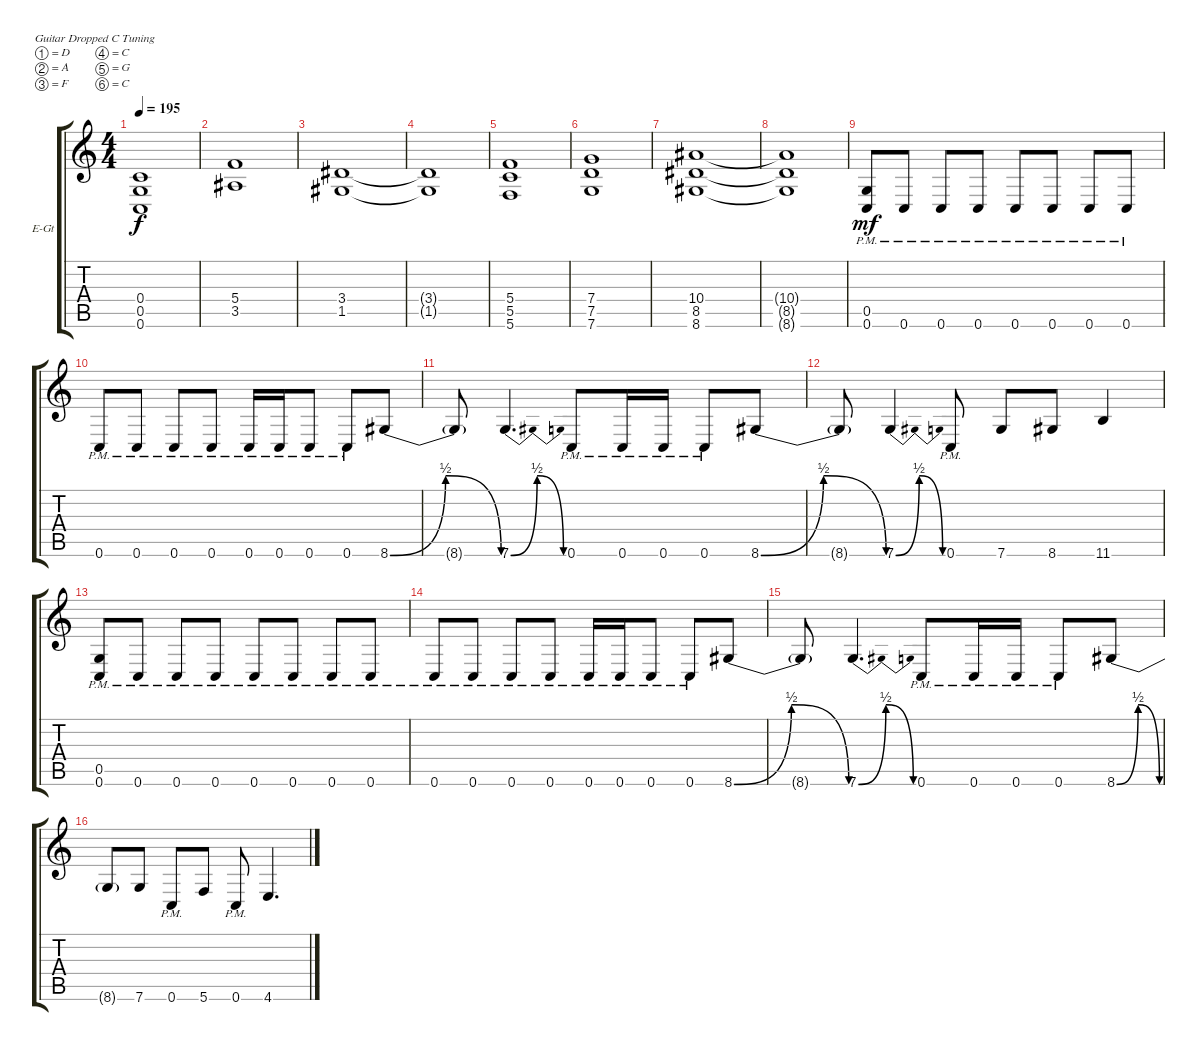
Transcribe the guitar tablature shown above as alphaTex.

\defaultSystemsLayout 4
\bracketExtendMode groupsimilarinstruments
\firstSystemTrackNameOrientation horizontal
\otherSystemsTrackNameOrientation horizontal
\track ("Electric Guitar" "E-Gt") {instrument distortionguitar}
\staff {score tabs}
\tuning (D4 A3 F3 C3 G2 C2)
\ts (4 4)
\tempo 195
\clef g2
\ks c
(0.6 0.5 0.4).1{dy f} |
(3.5 5.4).1 |
(1.5 3.4).1 |
(3.4{t} 1.5{t}).1 |
(5.6 5.5 5.4).1 |
(7.4 7.5 7.6).1 |
(8.6 8.5 10.4).1 |
(10.4{t} 8.6{t} 8.5{t}).1 |
(0.6{pm} 0.5).8{dy mf} 0.6{pm}.8 0.6{pm}.8 0.6{pm}.8 0.6{pm}.8 0.6{pm}.8 0.6{pm}.8 0.6{pm}.8 |
0.6{pm}.8 0.6{pm}.8 0.6{pm}.8 0.6{pm}.8 0.6{pm}.16 0.6{pm}.16 0.6{pm}.8 0.6{pm}.8 8.6{be (bendrelease 0 0 4.2 2 9 2 13.2 0)}.8 |
8.6{t}.8 7.6{be (bendrelease 0 0 4.2 2 9.6 2 15 0)}.4{d} 0.6{pm}.8 0.6{pm}.16 0.6{pm}.16 0.6{pm}.8 8.6{be (bendrelease 0 0 4.2 2 9 2 13.2 0)}.8 |
8.6{t}.8 7.6{be (bendrelease 0 0 4.2 2 9.6 2 15 0)}.4 0.6{pm}.8 7.6.8 8.6.8 11.6.4 |
(0.6{pm} 0.5).8 0.6{pm}.8 0.6{pm}.8 0.6{pm}.8 0.6{pm}.8 0.6{pm}.8 0.6{pm}.8 0.6{pm}.8 |
0.6{pm}.8 0.6{pm}.8 0.6{pm}.8 0.6{pm}.8 0.6{pm}.16 0.6{pm}.16 0.6{pm}.8 0.6{pm}.8 8.6{be (bendrelease 0 0 4.2 2 9.6 2 15 0)}.8 |
8.6{t}.8 7.6{be (bendrelease 0 0 4.2 2 9.6 2 15 0)}.4{d} 0.6{pm}.8 0.6{pm}.16 0.6{pm}.16 0.6{pm}.8 8.6{be (bendrelease 0 0 4.2 2 9.6 2 15 0)}.8 |
8.6{t}.8 7.6.8 0.6{pm}.8 5.6.8 0.6{pm}.8 4.6.4{d}
